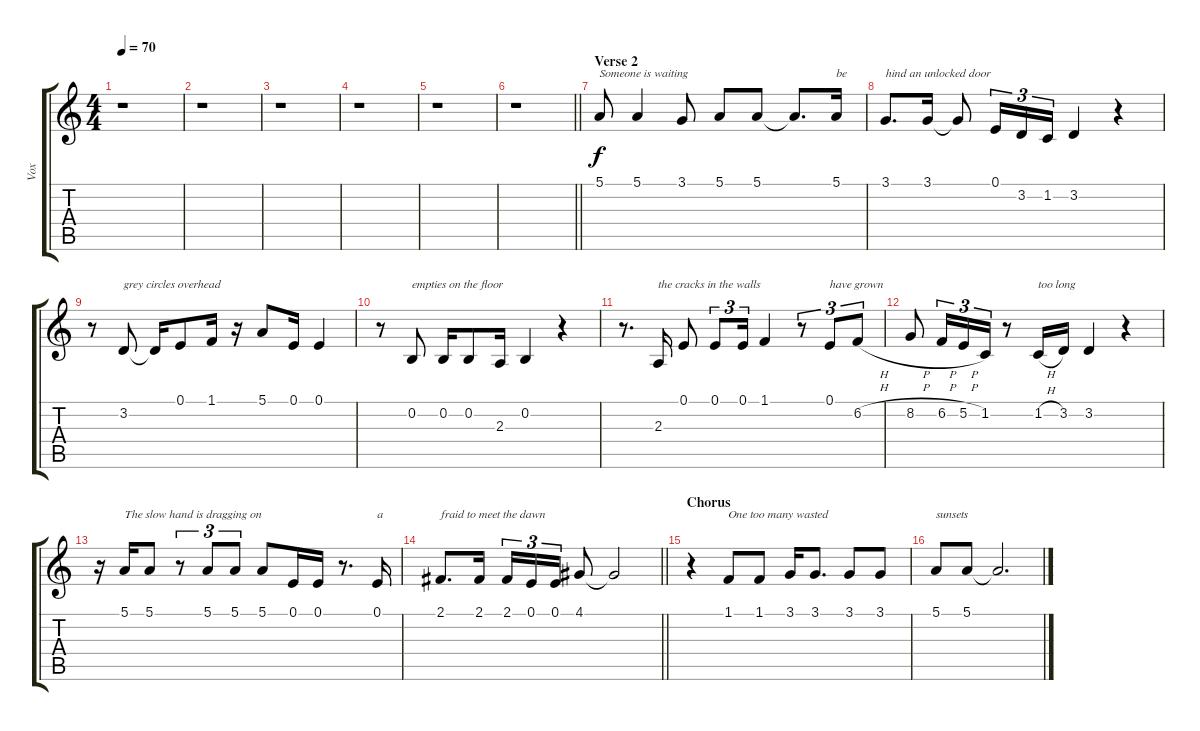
\track ("Vox" "Vox") {instrument violin}
\staff {score tabs}
\tuning (E4 B3 G3 D3 A2 E2) {hide}
\ts (4 4)
\tempo 70
\clef g2
\ks c
r.1{dy f} |
r.1 |
r.1 |
r.1 |
r.1 |
\barLineRight lightlight
r.1 |
\section ("" "Verse 2")
5.1.8{txt "Someone is waiting"} 5.1.4 3.1.8 5.1.8 5.1.8 5.1{t}.8{d} 5.1.16{txt "be"} |
3.1.8{d txt "hind an unlocked door"} 3.1.16 3.1{t}.8 0.1.16{tu (3 2)} 3.2.16{tu (3 2)} 1.2.16{tu (3 2)} 3.2.4 r.4 |
r.8 3.2.8{txt "grey circles overhead"} 3.2{t}.16 0.1.8 1.1.16 r.16 5.1.8 0.1.16 0.1.4 |
r.8 0.2.8{txt "empties on the floor"} 0.2.16 0.2.8 2.3.16 0.2.4 r.4 |
r.8{d} 2.3.16{txt "the cracks in the walls"} 0.1.8 0.1.8{tu (3 2)} 0.1.16{tu (3 2)} 1.1.4 r.8{tu (3 2)} 0.1.8{tu (3 2) txt "have grown"} 6.2{h}.8{tu (3 2)} |
8.2{h}.8 6.2{h}.16{tu (3 2)} 5.2{h}.16{tu (3 2)} 1.2.16{tu (3 2)} r.8 1.2{h}.16{txt "too long"} 3.2.16 3.2.4 r.4 |
r.16 5.1.16{txt "The slow hand is dragging on"} 5.1.8 r.8{tu (3 2)} 5.1.8{tu (3 2)} 5.1.8{tu (3 2)} 5.1.8 0.1.16 0.1.16 r.8{d} 0.1.16{txt "a"} |
\barLineRight lightlight
2.1.8{d txt "fraid to meet the dawn"} 2.1.16 2.1.16{tu (3 2)} 0.1.16{tu (3 2)} 0.1.16{tu (3 2)} 4.1.8 4.1{t}.2 |
\section ("" "Chorus")
r.4 1.1.8{txt "One too many wasted "} 1.1.8 3.1.16 3.1.8{d} 3.1.8 3.1.8 |
5.1.8{txt "sunsets"} 5.1.8 5.1{t}.2{d}
